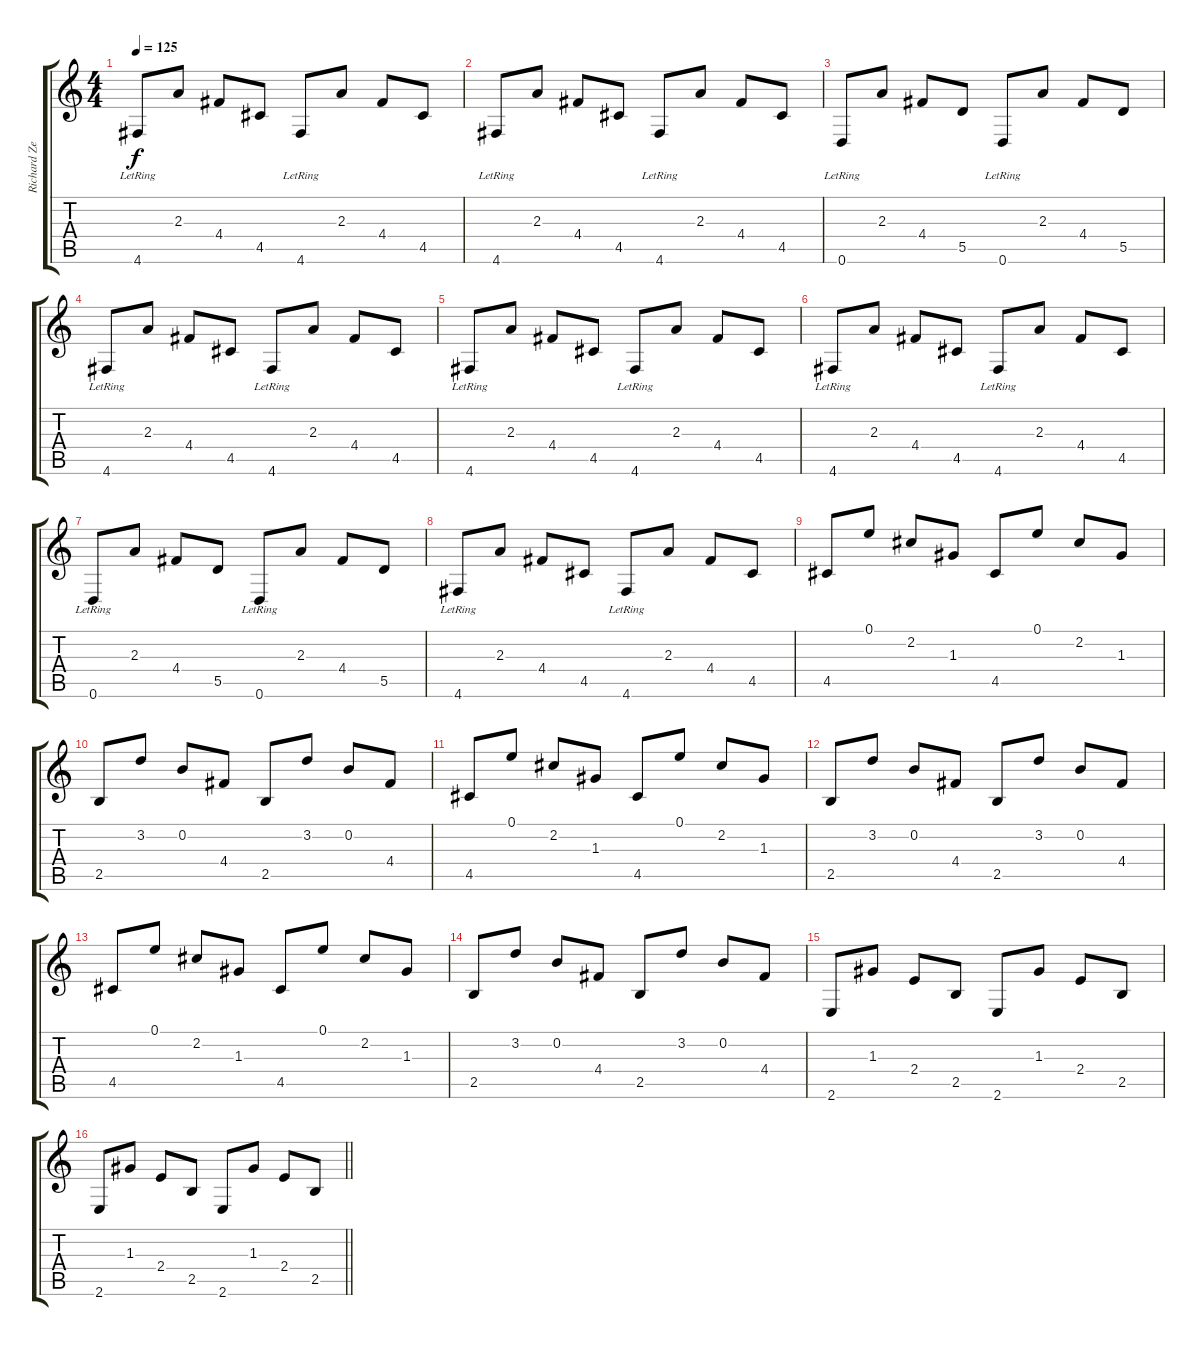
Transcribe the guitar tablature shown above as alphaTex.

\track ("Richard Ze Kruspe" "Richard Ze") {instrument acousticguitarnylon}
\staff {score tabs}
\tuning (E4 B3 G3 D3 A2 D2) {hide}
\ts (4 4)
\tempo 125
\clef g2
\ks c
4.6{lr}.8{dy f} 2.3.8 4.4.8 4.5.8 4.6{lr}.8 2.3.8 4.4.8 4.5.8 |
4.6{lr}.8 2.3.8 4.4.8 4.5.8 4.6{lr}.8 2.3.8 4.4.8 4.5.8 |
0.6{lr}.8 2.3.8 4.4.8 5.5.8 0.6{lr}.8 2.3.8 4.4.8 5.5.8 |
4.6{lr}.8 2.3.8 4.4.8 4.5.8 4.6{lr}.8 2.3.8 4.4.8 4.5.8 |
4.6{lr}.8 2.3.8 4.4.8 4.5.8 4.6{lr}.8 2.3.8 4.4.8 4.5.8 |
4.6{lr}.8 2.3.8 4.4.8 4.5.8 4.6{lr}.8 2.3.8 4.4.8 4.5.8 |
0.6{lr}.8 2.3.8 4.4.8 5.5.8 0.6{lr}.8 2.3.8 4.4.8 5.5.8 |
4.6{lr}.8 2.3.8 4.4.8 4.5.8 4.6{lr}.8 2.3.8 4.4.8 4.5.8 |
4.5.8 0.1.8 2.2.8 1.3.8 4.5.8 0.1.8 2.2.8 1.3.8 |
2.5.8 3.2.8 0.2.8 4.4.8 2.5.8 3.2.8 0.2.8 4.4.8 |
4.5.8 0.1.8 2.2.8 1.3.8 4.5.8 0.1.8 2.2.8 1.3.8 |
2.5.8 3.2.8 0.2.8 4.4.8 2.5.8 3.2.8 0.2.8 4.4.8 |
4.5.8 0.1.8 2.2.8 1.3.8 4.5.8 0.1.8 2.2.8 1.3.8 |
2.5.8 3.2.8 0.2.8 4.4.8 2.5.8 3.2.8 0.2.8 4.4.8 |
2.6.8 1.3.8 2.4.8 2.5.8 2.6.8 1.3.8 2.4.8 2.5.8 |
\barLineRight lightlight
2.6.8 1.3.8 2.4.8 2.5.8 2.6.8 1.3.8 2.4.8 2.5.8
